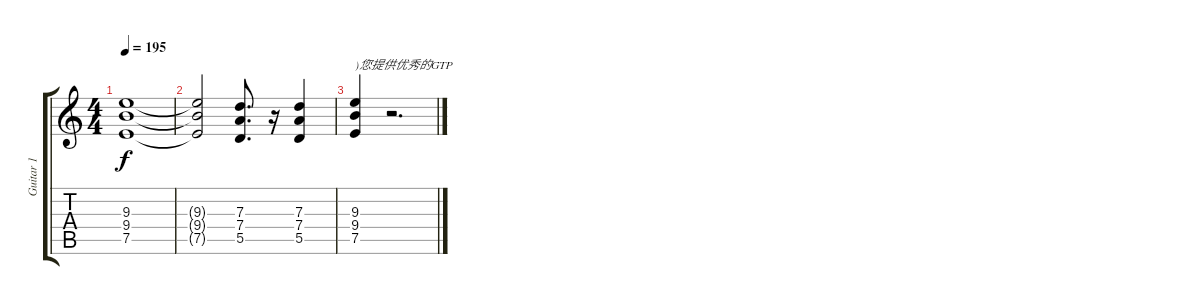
\track ("Guitar 1" "Guitar 1") {instrument overdrivenguitar}
\staff {score tabs}
\tuning (E4 B3 G3 D3 A2 E2) {hide}
\ts (4 4)
\tempo 195
\clef g2
\ks c
(9.3 9.4 7.5).1{dy f} |
(9.3{t} 9.4{t} 7.5{t}).2 (7.3 7.4 5.5).8{d} r.16 (7.3 7.4 5.5).4 |
(9.3 9.4 7.5).4{txt ")您提供优秀的GTP"} r.2{d}
